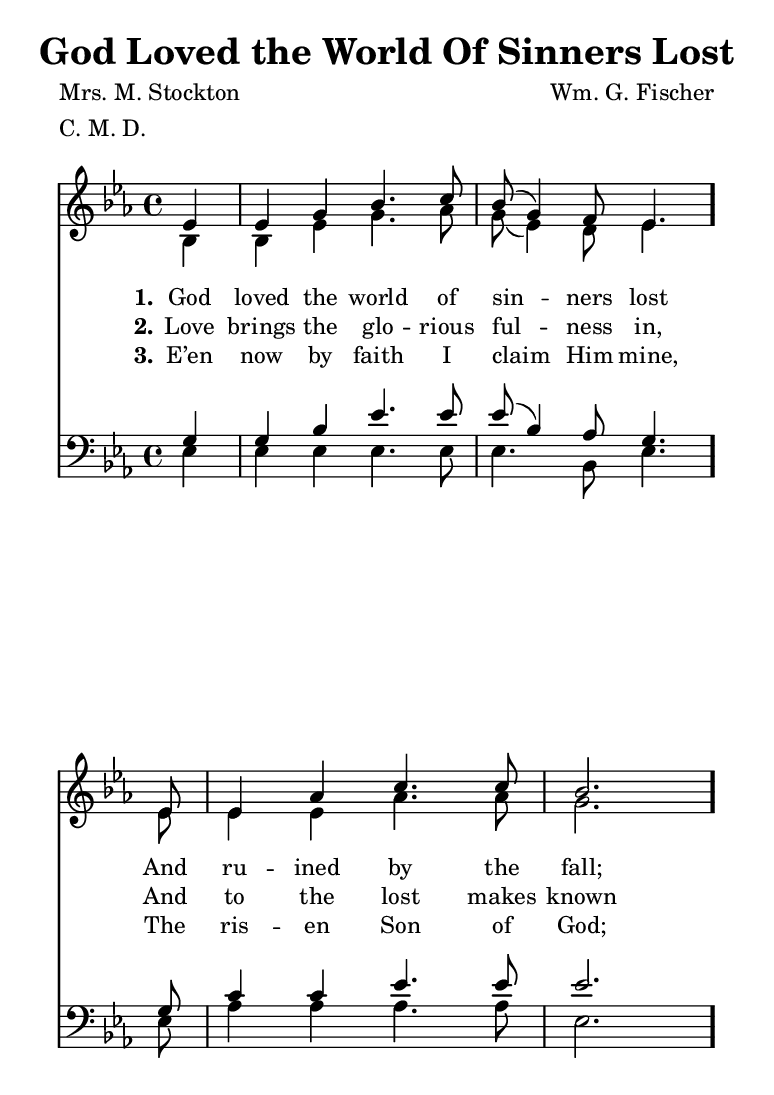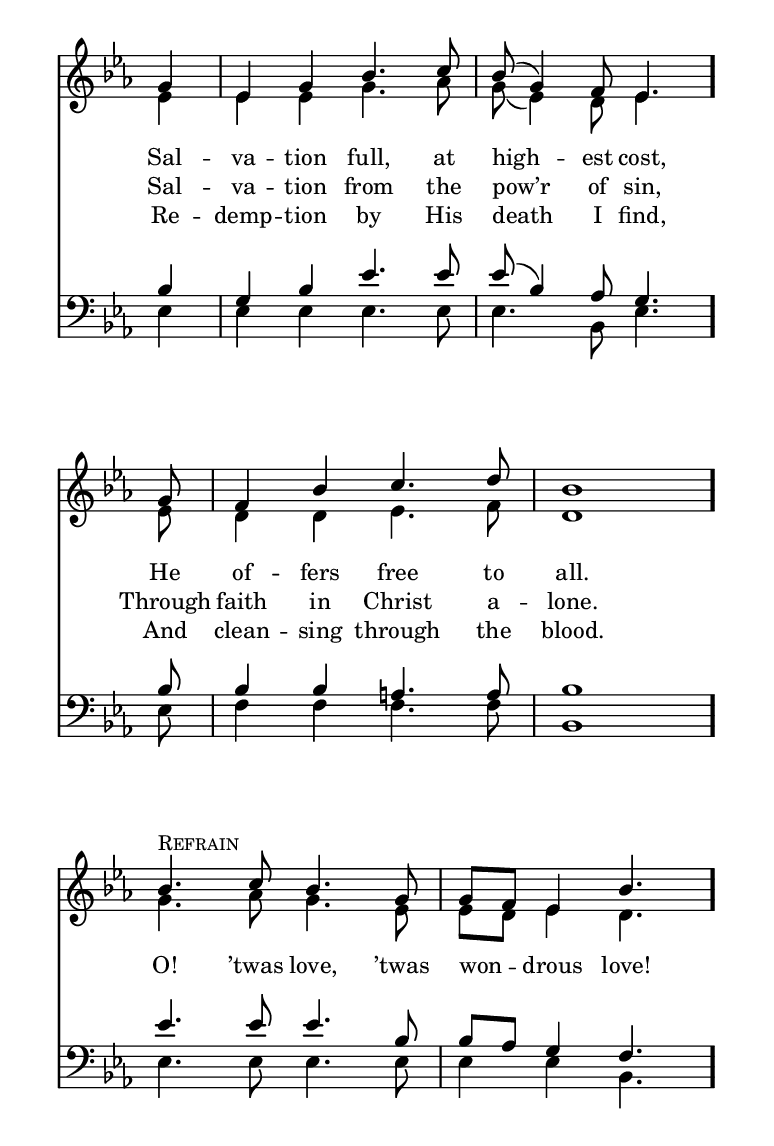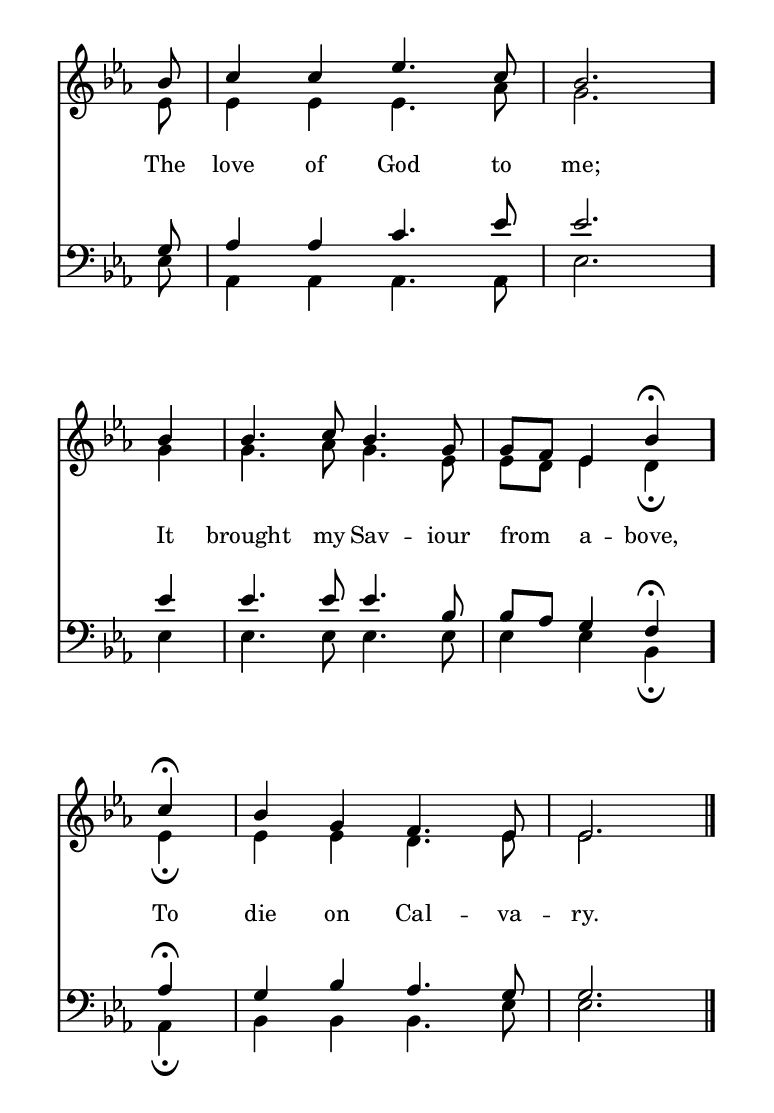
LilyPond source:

\include "common/global.ily"
\paper {
  \include "common/paper.ily"
  %ragged-bottom = ##t
  ragged-last-bottom = ##t
  %systems-per-page = ##f
  %page-count = ##f
}

\header{
  hymnnumber = "14"
  title = "God Loved the World Of Sinners Lost"
  tunename = ""
  meter = "C. M. D."
  poet = "Mrs. M. Stockton"
  composer = "Wm. G. Fischer"
  %copyright = ""
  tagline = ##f
}

% for fermata in MIDI
% TODO make four fermatas (in typesetting) two
ta = { \tempo 4=80 }
tb = { \tempo 4=40 }

patternA = { \ta c4 | c4 c4 c4. c8 | c8( c4) c8 c4. } % Line 1, 3 soprano / alto / tenor
patternB = { \ta c8 | c4 c4 c4. c8 | c2.            } % Line 2 all, Refrain line 2 all
patternC = { \ta c8 | c4 c4 c4. c8 | c1             } % Line 4 all
patternD = { \ta c4 | c4 c4 c4. c8 | c4.     c8 c4. } % Line 1, 3 bass

patternE = { \ta c4. c8 c4. c8 | c8[ c8] c4 c4. } % Refrain line 1 soprano / alto / tenor
patternF = { \ta c4 | c4. c8 c4. c8 | c8[ c8] c4 \tb c4 \fermata } % Refrain line 3 soprano / alto / tenor
patternG = { \tb c4 \fermata \ta | c4 c4 c4. c8 | c2. } % Refrain line 4 all

patternH = { \ta c4. c8 c4. c8 | c4 c4 c4. } % Refrain line 1 bass
patternI = { \ta c4 | c4. c8 c4. c8 | c4 c4 \tb c4 \fermata } % Refrain line 3 bass

global = {
  \include "common/overrides.ily"
  %\autoBeamOff
  \override Staff.TimeSignature.style = #'()
  \time 4/4
  \override Score.MetronomeMark.transparent = ##t % hide all fermata changes too
  \ta
  \key ees \major
  \partial 4
  \autoBeamOff
}

notesSoprano = {
\global
\relative c' {

  \changePitch \patternA { ees | ees g bes c | bes g f ees }
  \changePitch \patternB { ees | ees aes c c | bes         }
  \changePitch \patternA { g   | ees g bes c | bes g f ees }
  \changePitch \patternC { g   | f bes c d   | bes         }

  << s^\markup { \small \caps "Refrain" }
  \changePitch \patternE { bes c bes g | g f ees bes' } >>
  \changePitch \patternB {         bes | c c ees c   | bes          }
  \changePitch \patternF {         bes | bes c bes g | g f ees bes' }
  \changePitch \patternG {         c   | bes g f ees | ees          }

  \bar "|."

}
}

notesAlto = {
\global
\relative e' {

  \changePitch \patternA { bes | bes ees g aes   | g ees d ees }
  \changePitch \patternB { ees | ees ees aes aes | g           }
  \changePitch \patternA { ees | ees ees g aes   | g ees d ees }
  \changePitch \patternC { ees | d d ees f       | d           }

  \changePitch \patternE { g aes g ees | ees d ees d }
  \changePitch \patternB {         ees | ees ees ees aes | g           }
  \changePitch \patternF {         g   | g aes g ees     | ees d ees d }
  \changePitch \patternG {         ees | ees ees d ees   | ees         }

}
}

notesTenor = {
\global
\relative a {

  \changePitch \patternA { g   | g bes ees ees | ees bes aes g }
  \changePitch \patternB { g   | c c ees ees   | ees           }
  \changePitch \patternA { bes | g bes ees ees | ees bes aes g }
  \changePitch \patternC { bes | bes bes a a   | bes           }

  \changePitch \patternE { ees ees ees bes | bes aes g f }
  \changePitch \patternB {             g   | aes aes c ees   | ees         }
  \changePitch \patternF {             ees | ees ees ees bes | bes aes g f }
  \changePitch \patternG {             aes | g bes aes g     | g           }

}
}

notesBass = {
\global
\relative f {

  \changePitch \patternD { ees | ees ees ees ees | ees bes ees }
  \changePitch \patternB { ees | aes aes aes aes | ees }
  \changePitch \patternD { ees | ees ees ees ees | ees bes ees }
  \changePitch \patternC { ees | f f f f | bes, }

  \changePitch \patternH { ees ees ees ees | ees ees bes }
  \changePitch \patternB { ees | aes, aes aes aes | ees' }
  \changePitch \patternI { ees | ees ees ees ees | ees ees bes }
  \changePitch \patternG { aes | bes bes bes ees | ees }

}
}

Refrain = \lyricmode {

O! ’twas love, ’twas won -- drous love! \bar "."
The love of God to me; \bar "." \break
It brought my Sav -- iour from a -- bove, \bar "."
To die on Cal -- va -- ry. \bar "." \break

}

wordsA = \lyricmode {
\set stanza = "1."

God loved the world of sin -- ners lost \bar "."
And ru -- ined by the fall; \bar "." \break
Sal -- va -- tion full, at high -- est cost, \bar "."
He of -- fers free to all. \bar "." \break

}

wordsB = \lyricmode {
\set stanza = "2."

Love brings the glo -- rious ful -- ness in,
And to the lost makes known
Sal -- va -- tion from the pow’r of sin,
Through faith in Christ a -- lone.

\Refrain

}

wordsC = \lyricmode {
\set stanza = "3."

E’en now by faith I claim Him mine,
The ris -- en Son of God;
Re -- demp -- tion by His death I find,
And clean -- sing through the blood.

}


\score {
  \context ChoirStaff <<
    \context Staff = upper <<
      \set ChoirStaff.systemStartDelimiter = #'SystemStartBar
      \context Voice  = sopranos { \voiceOne << \notesSoprano >> }
      \context Voice  = altos { \voiceTwo << \notesAlto >> }
      \context Lyrics = one   \lyricsto sopranos \wordsA
      \context Lyrics = two   \lyricsto sopranos \wordsB
      \context Lyrics = three \lyricsto sopranos \wordsC
      %\context Lyrics = four  \lyricsto sopranos \wordsD
      %\context Lyrics = five  \lyricsto sopranos \wordsE
    >>
    \context Staff = men <<
      \clef bass
      \context Voice  = tenors { \voiceOne << \notesTenor >> }
      \context Voice  = basses { \voiceTwo << \notesBass >> }
    >>
  >>
  \layout {
    \include "common/layout.ily"
  }
  \midi{
    \include "common/midi.ily"
  }
}

\version "2.18.0"  % necessary for upgrading to future LilyPond versions.

% vi:set et ts=2 sw=2 ai nocindent syntax=lilypond:
